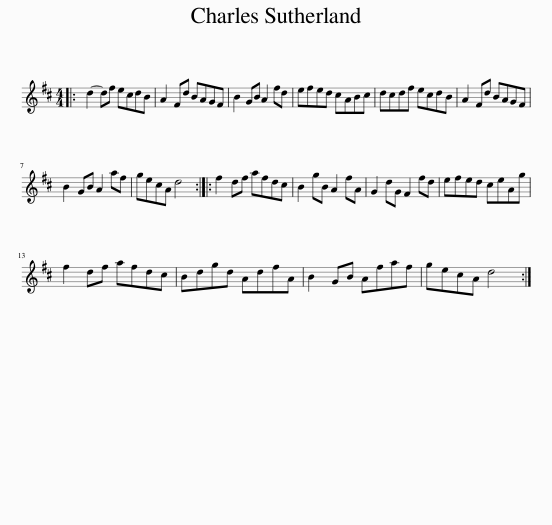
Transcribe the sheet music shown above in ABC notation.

X:1
L:1/8
M:4/4
I:linebreak $
K:D
V:1 treble
V:1
|: d2- df ecdB | A2 Fd BAGF | B2 GB A2 fd | efed cABc | dcdf ecdB | %5
 A2 Fd BAGF |$ B2 GB A2 af | gecA d4 :: f2 df afdc | B2 gB A2 fA | %10
 G2 dG F2 fd | efed ceAg |$ f2 df afdc | Bdgd AdfA | B2 GB Afaf | %15
 gecA d4 :| %16
